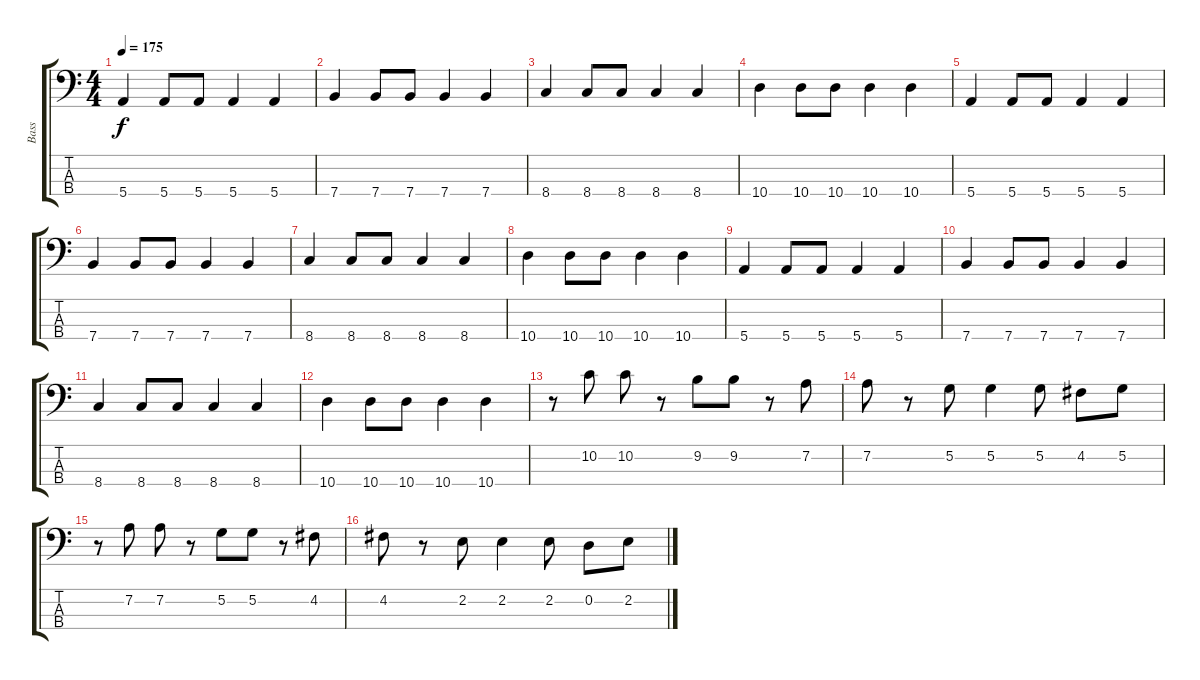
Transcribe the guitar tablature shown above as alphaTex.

\track ("Bass" "Bass") {instrument electricbassfinger}
\staff {score tabs}
\tuning (G2 D2 A1 E1) {hide}
\ts (4 4)
\tempo 175
\clef f4
\ks c
5.4.4{dy f} 5.4.8 5.4.8 5.4.4 5.4.4 |
7.4.4 7.4.8 7.4.8 7.4.4 7.4.4 |
8.4.4 8.4.8 8.4.8 8.4.4 8.4.4 |
10.4.4 10.4.8 10.4.8 10.4.4 10.4.4 |
5.4.4 5.4.8 5.4.8 5.4.4 5.4.4 |
7.4.4 7.4.8 7.4.8 7.4.4 7.4.4 |
8.4.4 8.4.8 8.4.8 8.4.4 8.4.4 |
10.4.4 10.4.8 10.4.8 10.4.4 10.4.4 |
5.4.4 5.4.8 5.4.8 5.4.4 5.4.4 |
7.4.4 7.4.8 7.4.8 7.4.4 7.4.4 |
8.4.4 8.4.8 8.4.8 8.4.4 8.4.4 |
10.4.4 10.4.8 10.4.8 10.4.4 10.4.4 |
r.8 10.2.8 10.2.8 r.8 9.2.8 9.2.8 r.8 7.2.8 |
7.2.8 r.8 5.2.8 5.2.4 5.2.8 4.2.8 5.2.8 |
r.8 7.2.8 7.2.8 r.8 5.2.8 5.2.8 r.8 4.2.8 |
4.2.8 r.8 2.2.8 2.2.4 2.2.8 0.2.8 2.2.8
